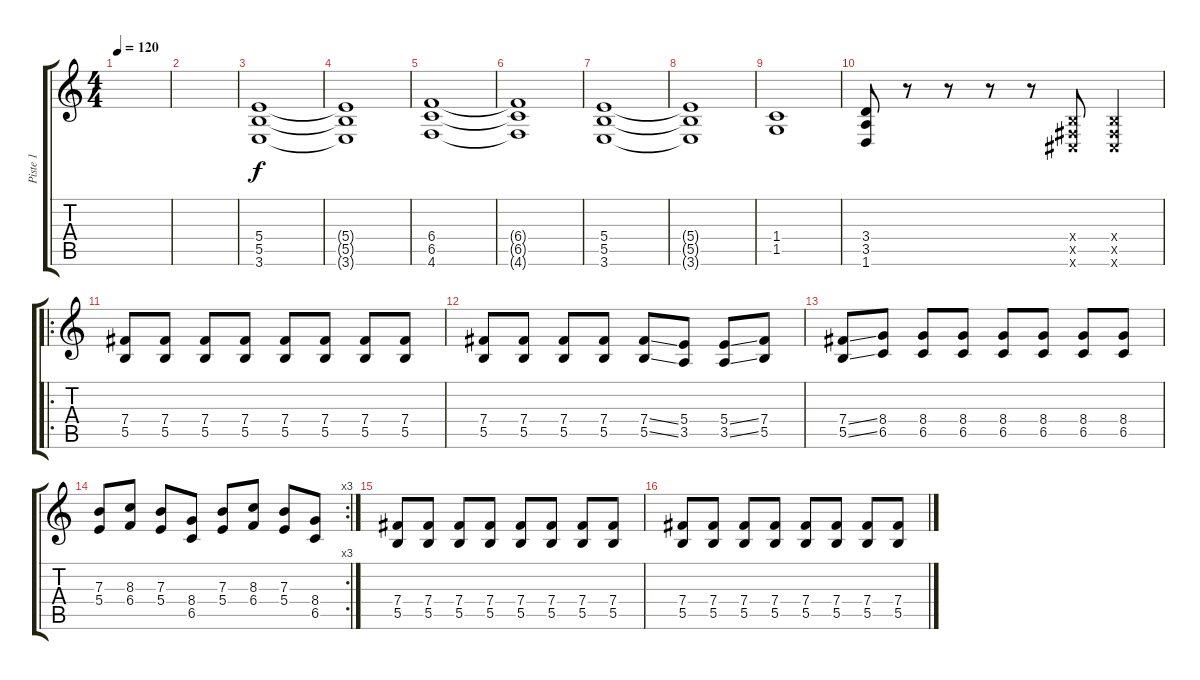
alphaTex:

\track ("Piste 1" "Piste 1") {instrument overdrivenguitar}
\staff {score tabs}
\tuning (Db4 Ab3 E3 B2 Gb2 Db2) {hide}
\ts (4 4)
\tempo 120
\clef g2
\ks c
|
|
(5.4 5.5 3.6).1 |
(5.4{t} 5.5{t} 3.6{t}).1 |
(6.4 6.5 4.6).1 |
(6.4{t} 6.5{t} 4.6{t}).1 |
(5.4 5.5 3.6).1 |
(5.4{t} 5.5{t} 3.6{t}).1 |
(1.4 1.5).1 |
(3.4 3.5 1.6).8 r.8 r.8 r.8 r.8 (0.4{x} 0.5{x} 0.6{x}).8 (0.4{x} 0.5{x} 0.6{x}).4 |
\ro
(7.4 5.5).8{volume 13} (7.4 5.5).8 (7.4 5.5).8 (7.4 5.5).8 (7.4 5.5).8 (7.4 5.5).8 (7.4 5.5).8 (7.4 5.5).8 |
(7.4 5.5).8 (7.4 5.5).8 (7.4 5.5).8 (7.4 5.5).8 (7.4{ss} 5.5{ss}).8 (5.4 3.5).8 (5.4{ss} 3.5{ss}).8 (7.4 5.5).8 |
(7.4{ss} 5.5{ss}).8 (8.4 6.5).8 (8.4 6.5).8 (8.4 6.5).8 (8.4 6.5).8 (8.4 6.5).8 (8.4 6.5).8 (8.4 6.5).8 |
\rc 3
(7.3 5.4).8 (8.3 6.4).8 (7.3 5.4).8 (8.4 6.5).8 (7.3 5.4).8 (8.3 6.4).8 (7.3 5.4).8 (8.4 6.5).8 |
(7.4 5.5).8 (7.4 5.5).8 (7.4 5.5).8 (7.4 5.5).8 (7.4 5.5).8 (7.4 5.5).8 (7.4 5.5).8 (7.4 5.5).8 |
(7.4 5.5).8 (7.4 5.5).8 (7.4 5.5).8 (7.4 5.5).8 (7.4 5.5).8 (7.4 5.5).8 (7.4 5.5).8 (7.4 5.5).8
